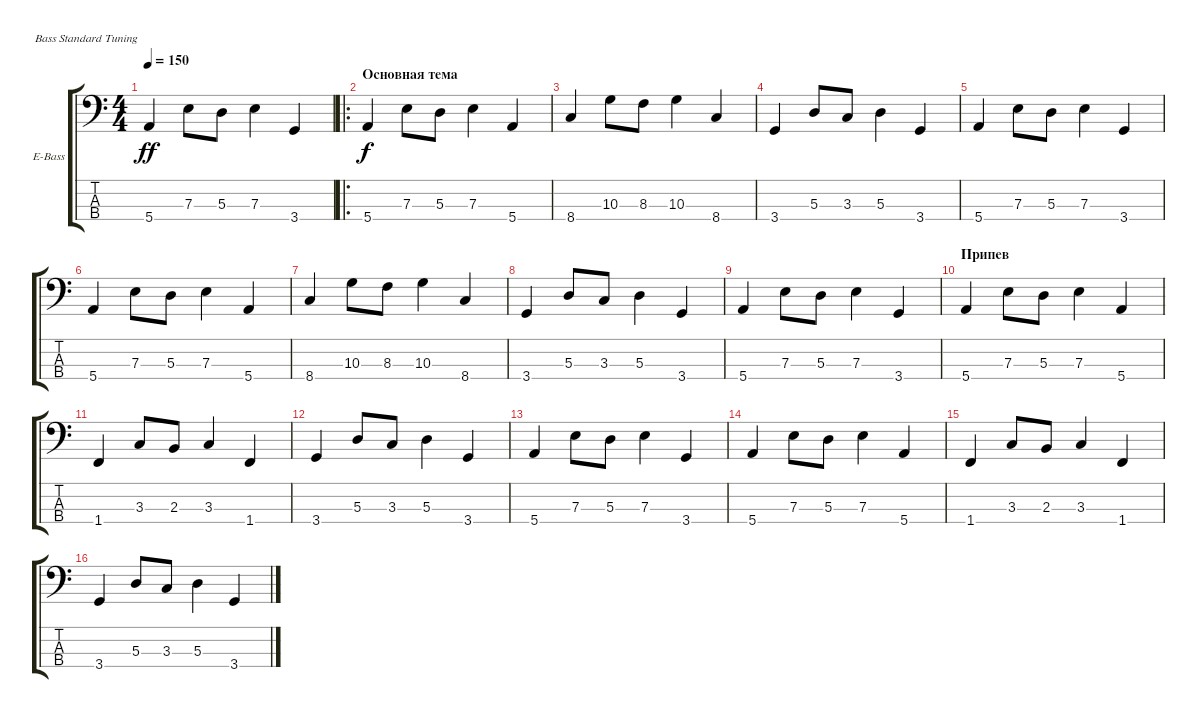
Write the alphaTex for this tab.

\defaultSystemsLayout 4
\bracketExtendMode groupsimilarinstruments
\firstSystemTrackNameOrientation horizontal
\otherSystemsTrackNameOrientation horizontal
\track ("Electric Bass" "E-Bass") {instrument electricbassfinger}
\staff {score tabs}
\tuning (G2 D2 A1 E1)
\ts (4 4)
\tempo 150
\clef f4
\ks c
5.4.4{dy ff} 7.3.8 5.3.8 7.3.4 3.4.4 |
\ro
\section ("" "Основная тема")
5.4.4{dy f} 7.3.8 5.3.8 7.3.4 5.4.4 |
8.4.4 10.3.8 8.3.8 10.3.4 8.4.4 |
3.4.4 5.3.8 3.3.8 5.3.4 3.4.4 |
5.4.4 7.3.8 5.3.8 7.3.4 3.4.4 |
5.4.4 7.3.8 5.3.8 7.3.4 5.4.4 |
8.4.4 10.3.8 8.3.8 10.3.4 8.4.4 |
3.4.4 5.3.8 3.3.8 5.3.4 3.4.4 |
5.4.4 7.3.8 5.3.8 7.3.4 3.4.4 |
\section ("" "Припев")
5.4.4 7.3.8 5.3.8 7.3.4 5.4.4 |
1.4.4 3.3.8 2.3.8 3.3.4 1.4.4 |
3.4.4 5.3.8 3.3.8 5.3.4 3.4.4 |
5.4.4 7.3.8 5.3.8 7.3.4 3.4.4 |
5.4.4 7.3.8 5.3.8 7.3.4 5.4.4 |
1.4.4 3.3.8 2.3.8 3.3.4 1.4.4 |
3.4.4 5.3.8 3.3.8 5.3.4 3.4.4
